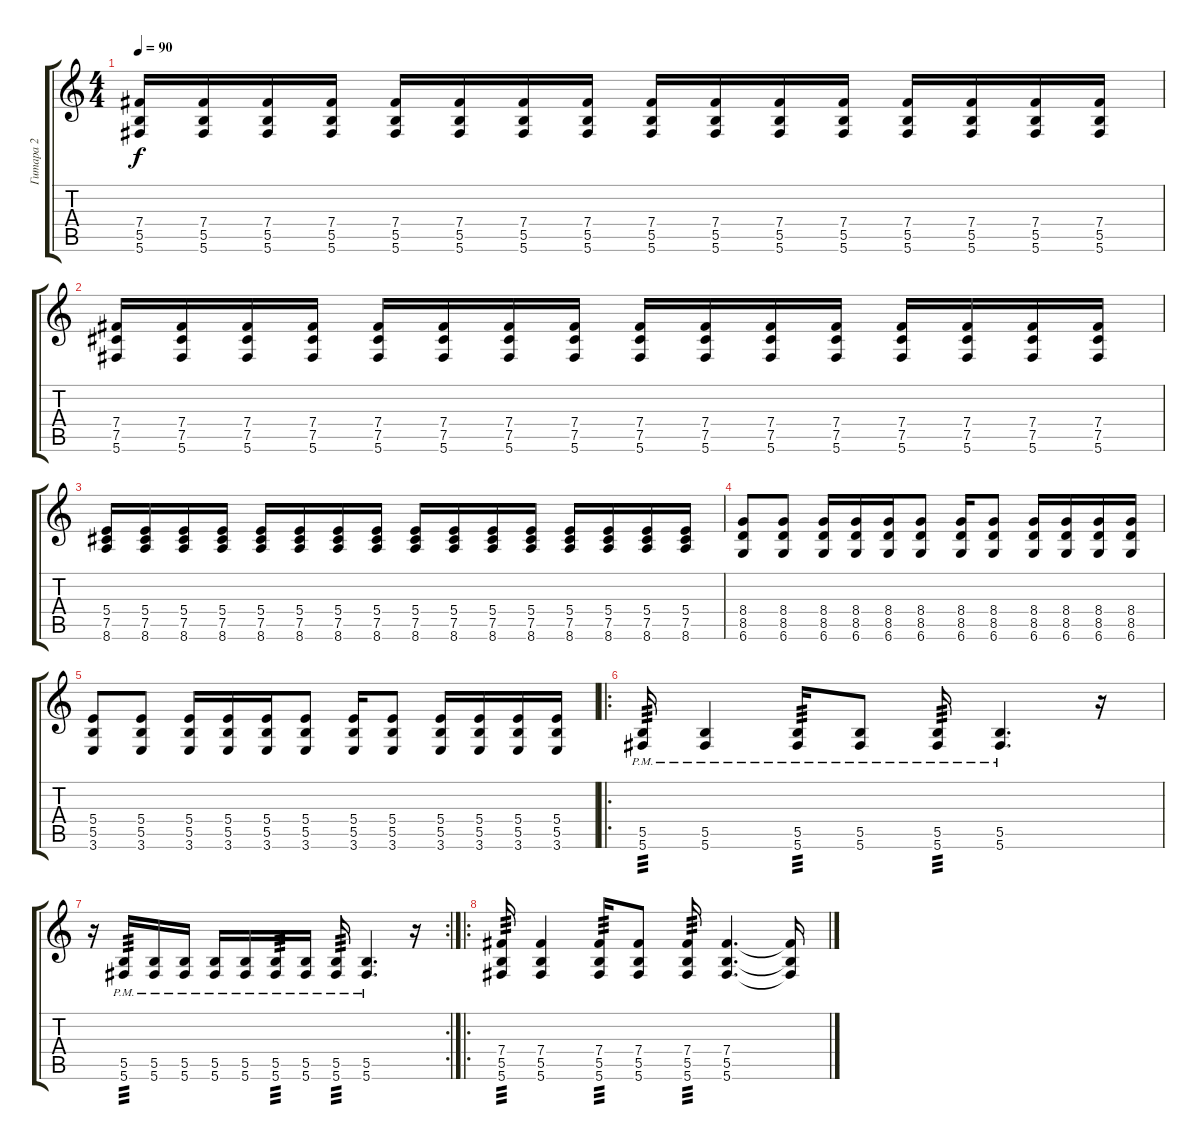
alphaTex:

\track ("Гитара 2" "Гитара 2") {instrument overdrivenguitar}
\staff {score tabs}
\tuning (Db4 Ab3 E3 B2 Gb2 Db2) {hide}
\ts (4 4)
\tempo 90
\clef g2
\ks c
(7.4 5.5 5.6).16{dy f} (7.4 5.5 5.6).16 (7.4 5.5 5.6).16 (7.4 5.5 5.6).16 (7.4 5.5 5.6).16 (7.4 5.5 5.6).16 (7.4 5.5 5.6).16 (7.4 5.5 5.6).16 (7.4 5.5 5.6).16 (7.4 5.5 5.6).16 (7.4 5.5 5.6).16 (7.4 5.5 5.6).16 (7.4 5.5 5.6).16 (7.4 5.5 5.6).16 (7.4 5.5 5.6).16 (7.4 5.5 5.6).16 |
(7.4 7.5 5.6).16 (7.4 7.5 5.6).16 (7.4 7.5 5.6).16 (7.4 7.5 5.6).16 (7.4 7.5 5.6).16 (7.4 7.5 5.6).16 (7.4 7.5 5.6).16 (7.4 7.5 5.6).16 (7.4 7.5 5.6).16 (7.4 7.5 5.6).16 (7.4 7.5 5.6).16 (7.4 7.5 5.6).16 (7.4 7.5 5.6).16 (7.4 7.5 5.6).16 (7.4 7.5 5.6).16 (7.4 7.5 5.6).16 |
(5.4 7.5 8.6).16 (5.4 7.5 8.6).16 (5.4 7.5 8.6).16 (5.4 7.5 8.6).16 (5.4 7.5 8.6).16 (5.4 7.5 8.6).16 (5.4 7.5 8.6).16 (5.4 7.5 8.6).16 (5.4 7.5 8.6).16 (5.4 7.5 8.6).16 (5.4 7.5 8.6).16 (5.4 7.5 8.6).16 (5.4 7.5 8.6).16 (5.4 7.5 8.6).16 (5.4 7.5 8.6).16 (5.4 7.5 8.6).16 |
(8.4 8.5 6.6).8 (8.4 8.5 6.6).8 (8.4 8.5 6.6).16 (8.4 8.5 6.6).16 (8.4 8.5 6.6).16 (8.4 8.5 6.6).8 (8.4 8.5 6.6).16 (8.4 8.5 6.6).8 (8.4 8.5 6.6).16 (8.4 8.5 6.6).16 (8.4 8.5 6.6).16 (8.4 8.5 6.6).16 |
(5.4 5.5 3.6).8 (5.4 5.5 3.6).8 (5.4 5.5 3.6).16 (5.4 5.5 3.6).16 (5.4 5.5 3.6).16 (5.4 5.5 3.6).8 (5.4 5.5 3.6).16 (5.4 5.5 3.6).8 (5.4 5.5 3.6).16 (5.4 5.5 3.6).16 (5.4 5.5 3.6).16 (5.4 5.5 3.6).16 |
\ro
(5.5{pm} 5.6{pm}).16{tp 3} (5.5{pm} 5.6{pm}).4 (5.5{pm} 5.6{pm}).16{tp 3} (5.5{pm} 5.6{pm}).8 (5.5{pm} 5.6{pm}).16{tp 3} (5.5{pm} 5.6{pm}).4{d} r.16 |
\rc 2
r.16 (5.5{pm} 5.6{pm}).16{tp 3} (5.5{pm} 5.6{pm}).16 (5.5{pm} 5.6{pm}).16 (5.5{pm} 5.6{pm}).16 (5.5{pm} 5.6{pm}).16 (5.5{pm} 5.6{pm}).16{tp 3} (5.5{pm} 5.6{pm}).16 (5.5{pm} 5.6{pm}).16{tp 3} (5.5{pm} 5.6{pm}).4{d} r.16 |
\ro
(7.4 5.5 5.6).16{tp 3} (7.4 5.5 5.6).4 (7.4 5.5 5.6).16{tp 3} (7.4 5.5 5.6).8 (7.4 5.5 5.6).16{tp 3} (7.4 5.5 5.6).4{d} (7.4{t} 5.5{t} 5.6{t}).16
